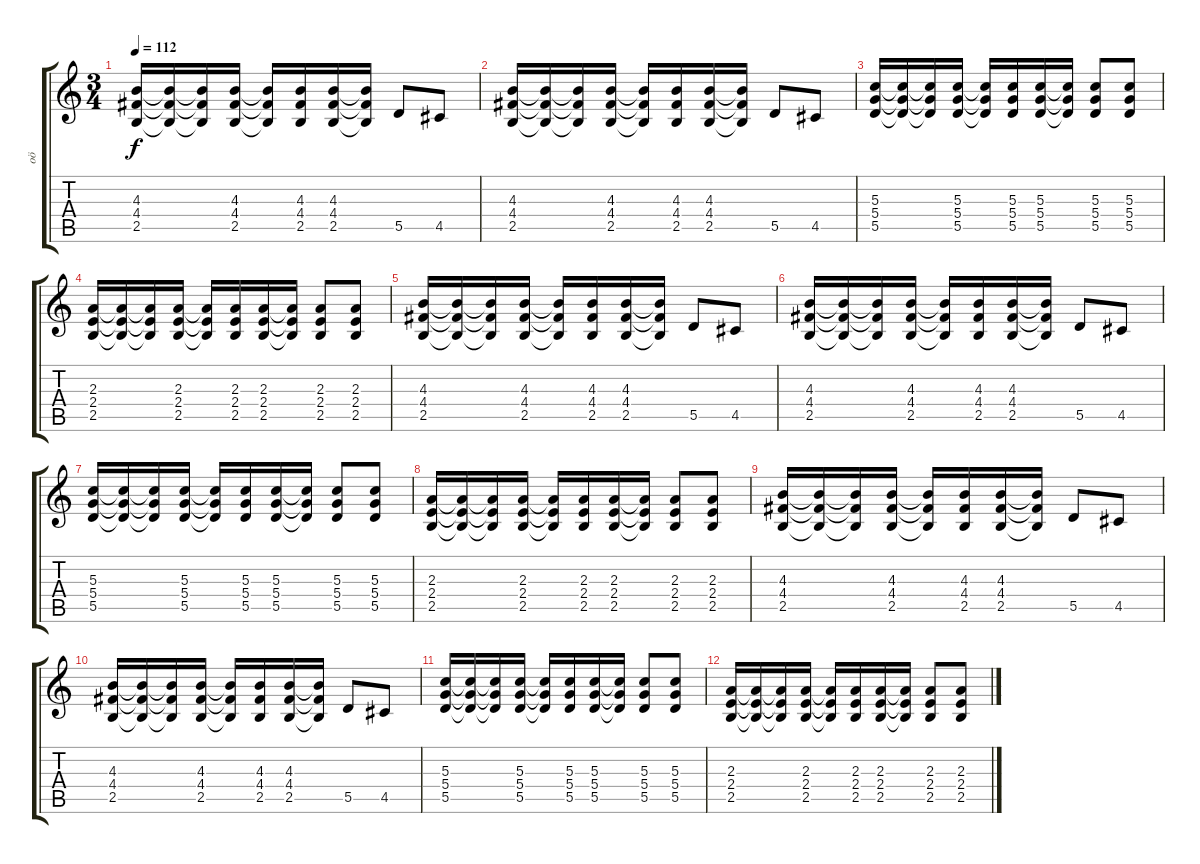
\track ("oö" "oö") {instrument distortionguitar}
\staff {score tabs}
\tuning (E4 B3 G3 D3 A2 D2) {hide}
\ts (3 4)
\tempo 112
\clef g2
\ks c
(4.3 4.4 2.5).16{dy f} (4.3{t} 4.4{t} 2.5{t}).16 (4.3{t} 4.4{t} 2.5{t}).16 (4.3 4.4 2.5).16 (4.3{t} 4.4{t} 2.5{t}).16 (4.3 4.4 2.5).16 (4.3 4.4 2.5).16 (4.3{t} 4.4{t} 2.5{t}).16 5.5.8 4.5.8 |
(4.3 4.4 2.5).16 (4.3{t} 4.4{t} 2.5{t}).16 (4.3{t} 4.4{t} 2.5{t}).16 (4.3 4.4 2.5).16 (4.3{t} 4.4{t} 2.5{t}).16 (4.3 4.4 2.5).16 (4.3 4.4 2.5).16 (4.3{t} 4.4{t} 2.5{t}).16 5.5.8 4.5.8 |
(5.3 5.4 5.5).16 (5.3{t} 5.4{t} 5.5{t}).16 (5.3{t} 5.4{t} 5.5{t}).16 (5.3 5.4 5.5).16 (5.3{t} 5.4{t} 5.5{t}).16 (5.3 5.4 5.5).16 (5.3 5.4 5.5).16 (5.3{t} 5.4{t} 5.5{t}).16 (5.3 5.4 5.5).8 (5.3 5.4 5.5).8 |
(2.3 2.4 2.5).16 (2.3{t} 2.4{t} 2.5{t}).16 (2.3{t} 2.4{t} 2.5{t}).16 (2.3 2.4 2.5).16 (2.3{t} 2.4{t} 2.5{t}).16 (2.3 2.4 2.5).16 (2.3 2.4 2.5).16 (2.3{t} 2.4{t} 2.5{t}).16 (2.3 2.4 2.5).8 (2.3 2.4 2.5).8 |
(4.3 4.4 2.5).16 (4.3{t} 4.4{t} 2.5{t}).16 (4.3{t} 4.4{t} 2.5{t}).16 (4.3 4.4 2.5).16 (4.3{t} 4.4{t} 2.5{t}).16 (4.3 4.4 2.5).16 (4.3 4.4 2.5).16 (4.3{t} 4.4{t} 2.5{t}).16 5.5.8 4.5.8 |
(4.3 4.4 2.5).16 (4.3{t} 4.4{t} 2.5{t}).16 (4.3{t} 4.4{t} 2.5{t}).16 (4.3 4.4 2.5).16 (4.3{t} 4.4{t} 2.5{t}).16 (4.3 4.4 2.5).16 (4.3 4.4 2.5).16 (4.3{t} 4.4{t} 2.5{t}).16 5.5.8 4.5.8 |
(5.3 5.4 5.5).16 (5.3{t} 5.4{t} 5.5{t}).16 (5.3{t} 5.4{t} 5.5{t}).16 (5.3 5.4 5.5).16 (5.3{t} 5.4{t} 5.5{t}).16 (5.3 5.4 5.5).16 (5.3 5.4 5.5).16 (5.3{t} 5.4{t} 5.5{t}).16 (5.3 5.4 5.5).8 (5.3 5.4 5.5).8 |
(2.3 2.4 2.5).16 (2.3{t} 2.4{t} 2.5{t}).16 (2.3{t} 2.4{t} 2.5{t}).16 (2.3 2.4 2.5).16 (2.3{t} 2.4{t} 2.5{t}).16 (2.3 2.4 2.5).16 (2.3 2.4 2.5).16 (2.3{t} 2.4{t} 2.5{t}).16 (2.3 2.4 2.5).8 (2.3 2.4 2.5).8 |
(4.3 4.4 2.5).16 (4.3{t} 4.4{t} 2.5{t}).16 (4.3{t} 4.4{t} 2.5{t}).16 (4.3 4.4 2.5).16 (4.3{t} 4.4{t} 2.5{t}).16 (4.3 4.4 2.5).16 (4.3 4.4 2.5).16 (4.3{t} 4.4{t} 2.5{t}).16 5.5.8 4.5.8 |
(4.3 4.4 2.5).16 (4.3{t} 4.4{t} 2.5{t}).16 (4.3{t} 4.4{t} 2.5{t}).16 (4.3 4.4 2.5).16 (4.3{t} 4.4{t} 2.5{t}).16 (4.3 4.4 2.5).16 (4.3 4.4 2.5).16 (4.3{t} 4.4{t} 2.5{t}).16 5.5.8 4.5.8 |
(5.3 5.4 5.5).16 (5.3{t} 5.4{t} 5.5{t}).16 (5.3{t} 5.4{t} 5.5{t}).16 (5.3 5.4 5.5).16 (5.3{t} 5.4{t} 5.5{t}).16 (5.3 5.4 5.5).16 (5.3 5.4 5.5).16 (5.3{t} 5.4{t} 5.5{t}).16 (5.3 5.4 5.5).8 (5.3 5.4 5.5).8 |
(2.3 2.4 2.5).16 (2.3{t} 2.4{t} 2.5{t}).16 (2.3{t} 2.4{t} 2.5{t}).16 (2.3 2.4 2.5).16 (2.3{t} 2.4{t} 2.5{t}).16 (2.3 2.4 2.5).16 (2.3 2.4 2.5).16 (2.3{t} 2.4{t} 2.5{t}).16 (2.3 2.4 2.5).8 (2.3 2.4 2.5).8
